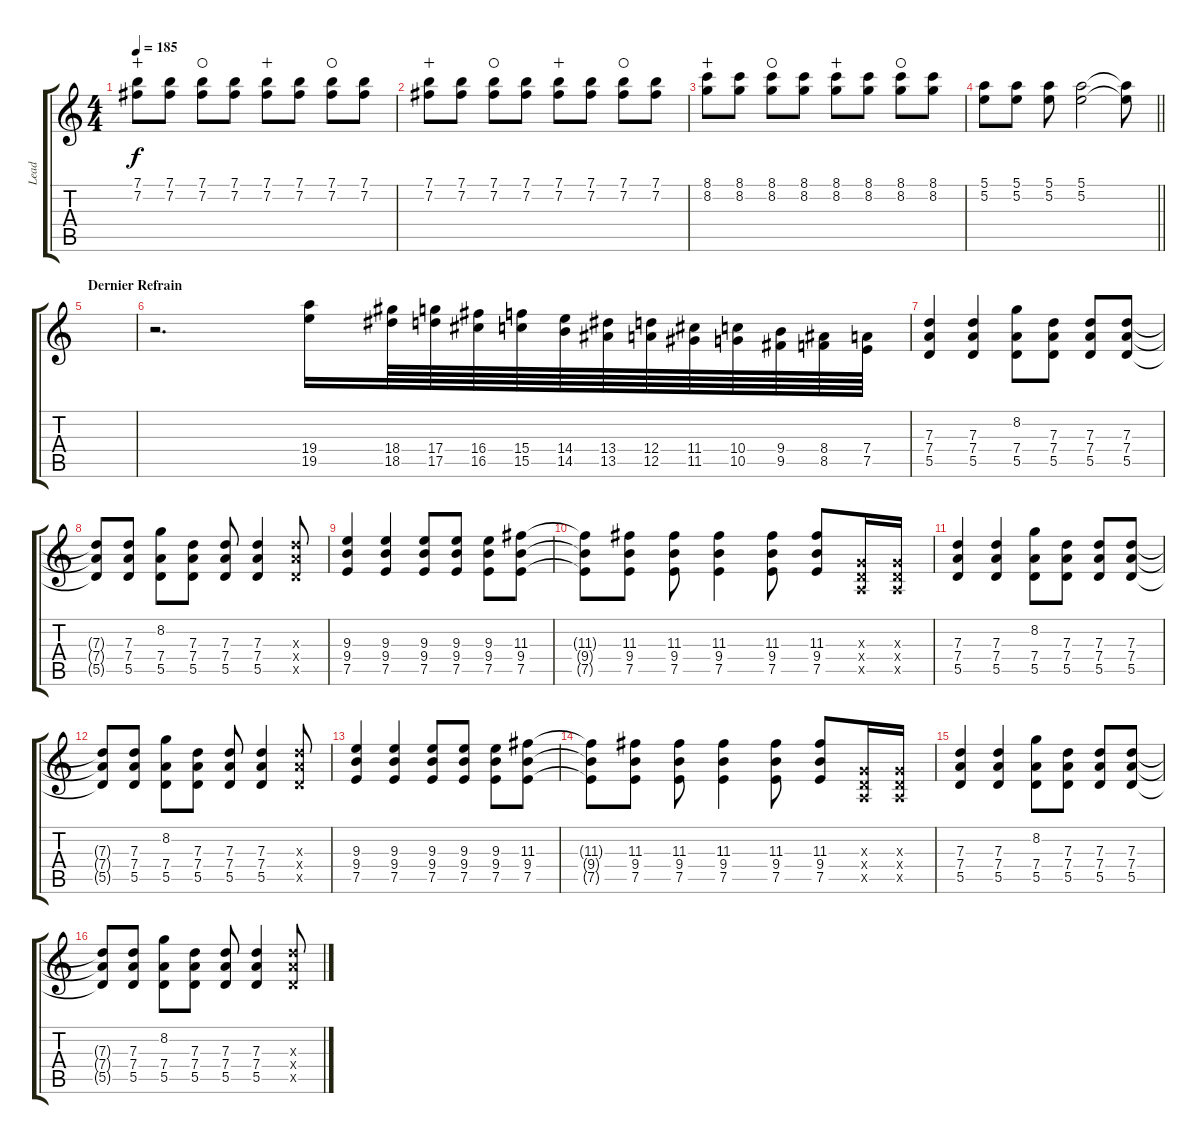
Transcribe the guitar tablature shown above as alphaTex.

\track ("Lead" "Lead") {instrument overdrivenguitar}
\staff {score tabs}
\tuning (E4 B3 G3 D3 A2 E2) {hide}
\ts (4 4)
\tempo 185
\clef g2
\ks c
(7.1 7.2).8{dy f wahc} (7.1 7.2).8 (7.1 7.2).8{waho} (7.1 7.2).8 (7.1 7.2).8{wahc} (7.1 7.2).8 (7.1 7.2).8{waho} (7.1 7.2).8 |
(7.1 7.2).8{wahc} (7.1 7.2).8 (7.1 7.2).8{waho} (7.1 7.2).8 (7.1 7.2).8{wahc} (7.1 7.2).8 (7.1 7.2).8{waho} (7.1 7.2).8 |
(8.1 8.2).8{wahc} (8.1 8.2).8 (8.1 8.2).8{waho} (8.1 8.2).8 (8.1 8.2).8{wahc} (8.1 8.2).8 (8.1 8.2).8{waho} (8.1 8.2).8 |
\barLineRight lightlight
(5.1 5.2).8 (5.1 5.2).8 (5.1 5.2).8 (5.1 5.2).2 (5.1{t} 5.2{t}).8 |
\section ("" "Dernier Refrain")
|
r.2{d} (19.4 19.5).16 (18.4 18.5).64 (17.4 17.5).64 (16.4 16.5).64 (15.4 15.5).64 (14.4 14.5).64 (13.4 13.5).64 (12.4 12.5).64 (11.4 11.5).64 (10.4 10.5).64 (9.4 9.5).64 (8.4 8.5).64 (7.4 7.5).64 |
(7.3 7.4 5.5).4 (7.3 7.4 5.5).4 (8.2 7.4 5.5).8 (7.3 7.4 5.5).8 (7.3 7.4 5.5).8 (7.3 7.4 5.5).8 |
(7.3{t} 7.4{t} 5.5{t}).8 (7.3 7.4 5.5).8 (8.2 7.4 5.5).8 (7.3 7.4 5.5).8 (7.3 7.4 5.5).8 (7.3 7.4 5.5).4 (7.3{x} 7.4{x} 5.5{x}).8 |
(9.3 9.4 7.5).4 (9.3 9.4 7.5).4 (9.3 9.4 7.5).8 (9.3 9.4 7.5).8 (9.3 9.4 7.5).8 (11.3 9.4 7.5).8 |
(11.3{t} 9.4{t} 7.5{t}).8 (11.3 9.4 7.5).8 (11.3 9.4 7.5).8 (11.3 9.4 7.5).4 (11.3 9.4 7.5).8 (11.3 9.4 7.5).8 (0.3{x} 0.4{x} 0.5{x}).16 (0.3{x} 0.4{x} 0.5{x}).16 |
(7.3 7.4 5.5).4 (7.3 7.4 5.5).4 (8.2 7.4 5.5).8 (7.3 7.4 5.5).8 (7.3 7.4 5.5).8 (7.3 7.4 5.5).8 |
(7.3{t} 7.4{t} 5.5{t}).8 (7.3 7.4 5.5).8 (8.2 7.4 5.5).8 (7.3 7.4 5.5).8 (7.3 7.4 5.5).8 (7.3 7.4 5.5).4 (7.3{x} 7.4{x} 5.5{x}).8 |
(9.3 9.4 7.5).4 (9.3 9.4 7.5).4 (9.3 9.4 7.5).8 (9.3 9.4 7.5).8 (9.3 9.4 7.5).8 (11.3 9.4 7.5).8 |
(11.3{t} 9.4{t} 7.5{t}).8 (11.3 9.4 7.5).8 (11.3 9.4 7.5).8 (11.3 9.4 7.5).4 (11.3 9.4 7.5).8 (11.3 9.4 7.5).8 (0.3{x} 0.4{x} 0.5{x}).16 (0.3{x} 0.4{x} 0.5{x}).16 |
(7.3 7.4 5.5).4 (7.3 7.4 5.5).4 (8.2 7.4 5.5).8 (7.3 7.4 5.5).8 (7.3 7.4 5.5).8 (7.3 7.4 5.5).8 |
(7.3{t} 7.4{t} 5.5{t}).8 (7.3 7.4 5.5).8 (8.2 7.4 5.5).8 (7.3 7.4 5.5).8 (7.3 7.4 5.5).8 (7.3 7.4 5.5).4 (7.3{x} 7.4{x} 5.5{x}).8
